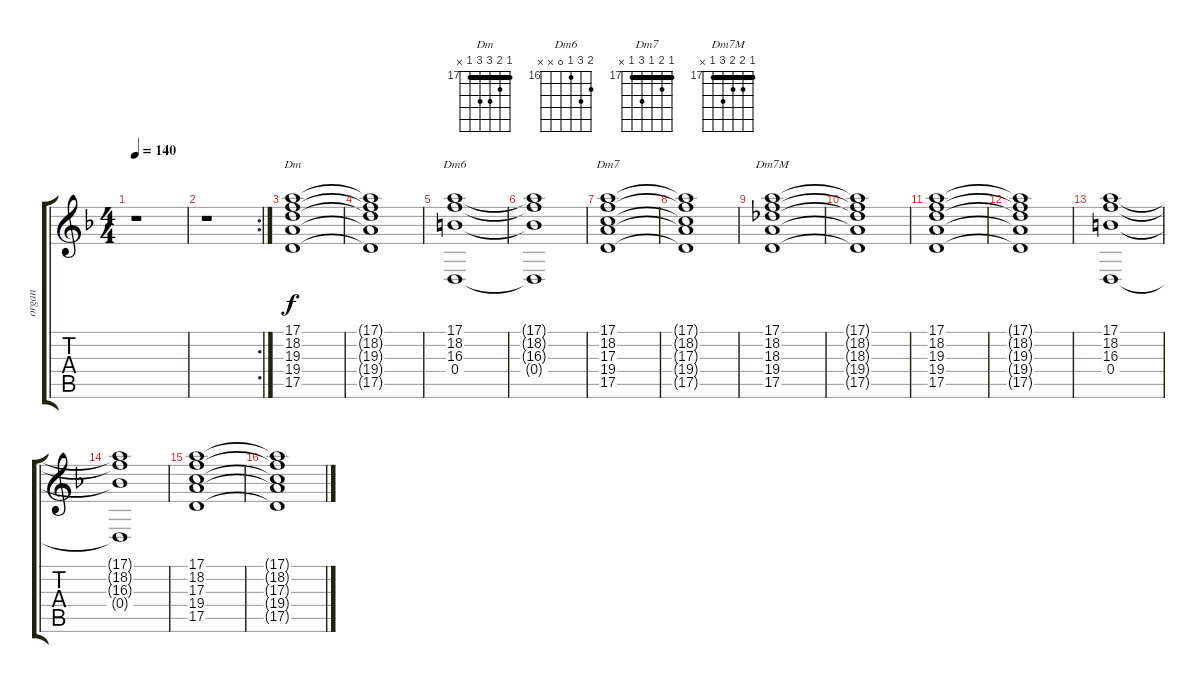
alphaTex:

\track ("organ" "organ") {instrument rockorgan}
\staff {score tabs}
\tuning (E4 B3 G3 D3 A2 E2) {hide}
\chord ("Dm" 17 18 19 19 17 x) {firstfret 17 barre 17}
\chord ("Dm6" 17 18 16 0 x x) {firstfret 16}
\chord ("Dm7" 17 18 17 19 17 x) {firstfret 17 barre 17}
\chord ("Dm7M" 17 18 18 19 17 x) {firstfret 17 barre 17}
\ts (4 4)
\tempo 140
\clef g2
\ks dminor
r.1{dy f} |
\rc 2
r.1 |
(17.1 18.2 19.3 19.4 17.5).1{ch "Dm" volume 6 instrument pad2warm} |
(17.1{t} 18.2{t} 19.3{t} 19.4{t} 17.5{t}).1 |
(17.1 18.2 16.3 0.4).1{ch "Dm6"} |
(17.1{t} 18.2{t} 16.3{t} 0.4{t}).1 |
(17.1 18.2 17.3 19.4 17.5).1{ch "Dm7"} |
(17.1{t} 18.2{t} 17.3{t} 19.4{t} 17.5{t}).1 |
(17.1 18.2 18.3 19.4 17.5).1{ch "Dm7M"} |
(17.1{t} 18.2{t} 18.3{t} 19.4{t} 17.5{t}).1 |
(17.1 18.2 19.3 19.4 17.5).1 |
(17.1{t} 18.2{t} 19.3{t} 19.4{t} 17.5{t}).1 |
(17.1 18.2 16.3 0.4).1 |
(17.1{t} 18.2{t} 16.3{t} 0.4{t}).1 |
(17.1 18.2 17.3 19.4 17.5).1 |
(17.1{t} 18.2{t} 17.3{t} 19.4{t} 17.5{t}).1
